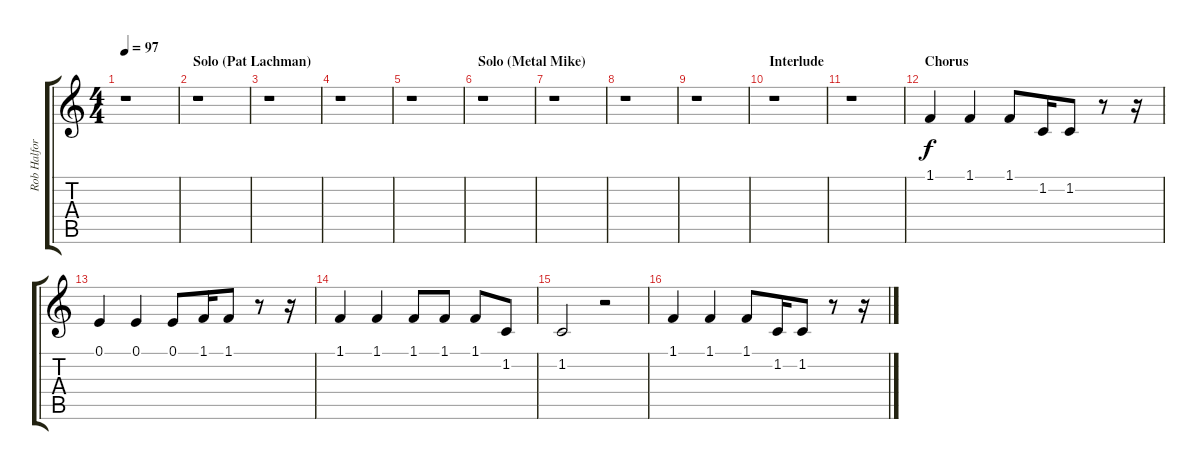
\track ("Rob Halford" "Rob Halfor") {instrument lead1square}
\staff {score tabs}
\tuning (E4 B3 G3 D3 A2 E2) {hide}
\ts (4 4)
\tempo 97
\clef g2
\ks c
r.1{dy f} |
\section ("" "Solo (Pat Lachman)")
r.1 |
r.1 |
r.1 |
r.1 |
\section ("" "Solo (Metal Mike)")
r.1 |
r.1 |
r.1 |
r.1 |
\section ("" "Interlude")
r.1 |
r.1 |
\section ("" "Chorus")
1.1.4 1.1.4 1.1.8 1.2.16 1.2.8 r.8 r.16 |
0.1.4 0.1.4 0.1.8 1.1.16 1.1.8 r.8 r.16 |
1.1.4 1.1.4 1.1.8 1.1.8 1.1.8 1.2.8 |
1.2.2 r.2 |
1.1.4 1.1.4 1.1.8 1.2.16 1.2.8 r.8 r.16
